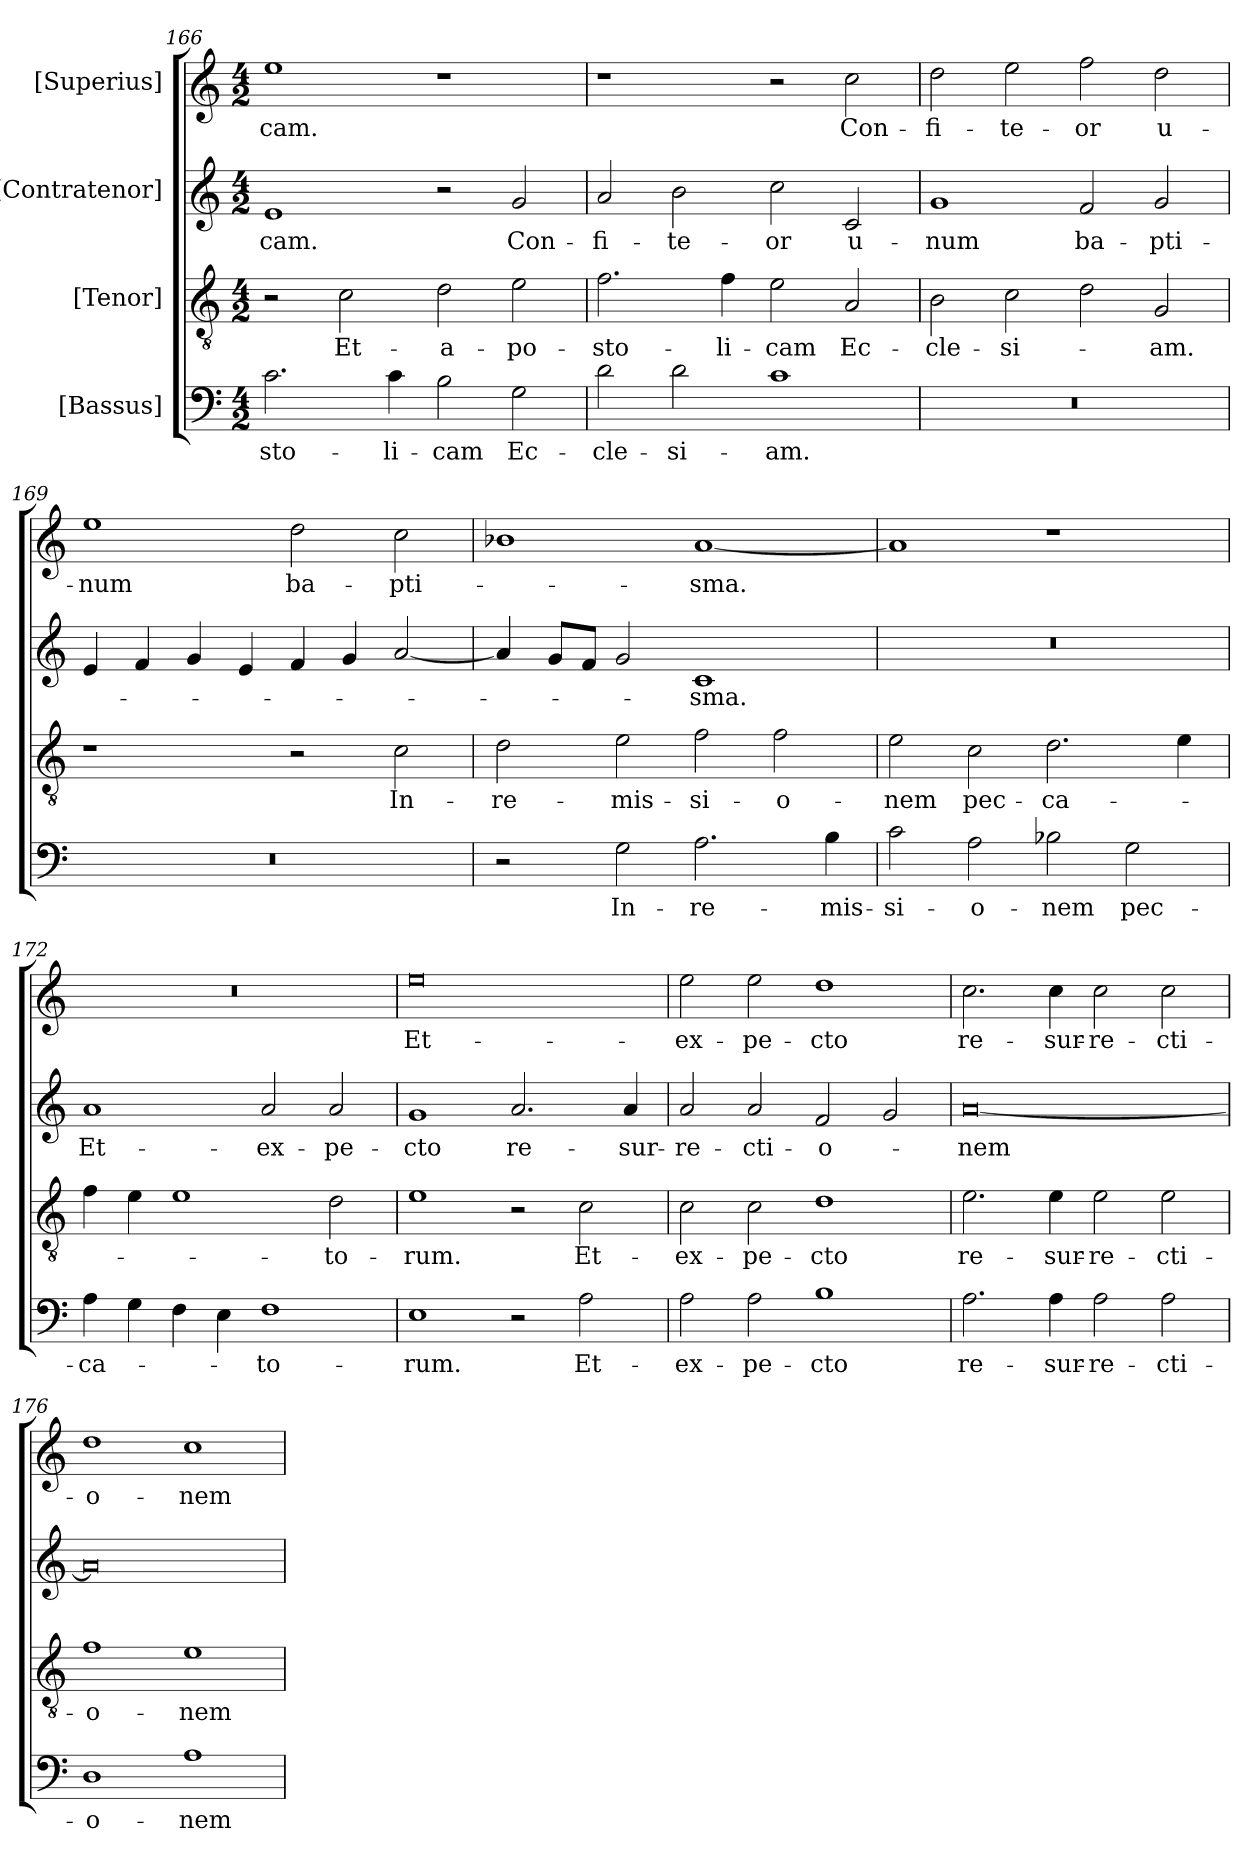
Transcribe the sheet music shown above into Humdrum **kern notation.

**kern	**text	**kern	**text	**kern	**text	**kern	**text
*part4	*part4	*part3	*part3	*part2	*part2	*part1	*part1
*staff4	*staff4	*staff3	*staff3	*staff2	*staff2	*staff1	*staff1
*I"[Bassus]	*	*I"[Tenor]	*	*I"[Contratenor]	*	*I"[Superius]	*
*clefF4	*	*clefGv2	*	*clefG2	*	*clefG2	*
*k[]	*	*k[]	*	*k[]	*	*k[]	*
*M4/2	*	*M4/2	*	*M4/2	*	*M4/2	*
=166	=166	=166	=166	=166	=166	=166	=166
2.c\	-sto-	2r	.	1e/	-cam.	1ee\	-cam.
.	.	2c\	Et-	.	.	.	.
4c\	-li-	.	.	.	.	.	.
2B\	-cam	2d\	a-	2r	.	1r	.
2G\	Ec-	2e\	-po-	2g/	Con-	.	.
=167	=167	=167	=167	=167	=167	=167	=167
2d\	-cle-	2.f\	-sto-	2a/	-fi-	1r	.
2d\	-si-	.	.	2b\	-te-	.	.
.	.	4f\	-li-	.	.	.	.
1c\	-am.	2e\	-cam	2cc\	-or	2r	.
.	.	2A/	Ec-	2c/	u-	2cc\	Con-
=168	=168	=168	=168	=168	=168	=168	=168
0r	.	2B\	-cle-	1g/	-num	2dd\	-fi-
.	.	2c\	-si-	.	.	2ee\	-te-
.	.	2d\	.	2f/	ba-	2ff\	-or
.	.	2G/	-am.	2g/	-pti-	2dd\	u-
=169	=169	=169	=169	=169	=169	=169	=169
0r	.	1r	.	4e/	.	1ee\	-num
.	.	.	.	4f/	.	.	.
.	.	.	.	4g/	.	.	.
.	.	.	.	4e/	.	.	.
.	.	2r	.	4f/	.	2dd\	ba-
.	.	.	.	4g/	.	.	.
.	.	2c\	In-	[2a/	.	2cc\	-pti-
=170	=170	=170	=170	=170	=170	=170	=170
2r	.	2d\	re-	4a/]	.	1b-X\	.
.	.	.	.	8g/L	.	.	.
.	.	.	.	8f/J	.	.	.
2G\	In-	2e\	-mis-	2g/	.	.	.
2.A\	re-	2f\	-si-	1c/	-sma.	[1a/	-sma.
.	.	2f\	-o-	.	.	.	.
4B\	-mis-	.	.	.	.	.	.
=171	=171	=171	=171	=171	=171	=171	=171
2c\	-si-	2e\	-nem	0r	.	1a/]	.
2A\	-o-	2c\	pec-	.	.	.	.
2B-X\	-nem	2.d\	-ca-	.	.	1r	.
2G\	pec-	.	.	.	.	.	.
.	.	4e\	.	.	.	.	.
=172	=172	=172	=172	=172	=172	=172	=172
4A\	-ca-	4f\	.	1a/	Et-	0r	.
4G\	.	4e\	.	.	.	.	.
4F\	.	1e\	.	.	.	.	.
4E\	.	.	.	.	.	.	.
1F\	-to-	.	.	2a/	ex-	.	.
.	.	2d\	-to-	2a/	-pe-	.	.
=173	=173	=173	=173	=173	=173	=173	=173
1E\	-rum.	1e\	-rum.	1g/	-cto	0ee\	Et-
2r	.	2r	.	2.a/	re-	.	.
2A\	Et-	2c\	Et-	.	.	.	.
.	.	.	.	4a/	-sur-	.	.
=174	=174	=174	=174	=174	=174	=174	=174
2A\	ex-	2c\	ex-	2a/	-re-	2ee\	ex-
2A\	-pe-	2c\	-pe-	2a/	-cti-	2ee\	-pe-
1B\	-cto	1d\	-cto	2f/	-o-	1dd\	-cto
.	.	.	.	2g/	.	.	.
=175	=175	=175	=175	=175	=175	=175	=175
2.A\	re-	2.e\	re-	[0a/	-nem	2.cc\	re-
4A\	-sur-	4e\	-sur-	.	.	4cc\	-sur-
2A\	-re-	2e\	-re-	.	.	2cc\	-re-
2A\	-cti-	2e\	-cti-	.	.	2cc\	-cti-
=176	=176	=176	=176	=176	=176	=176	=176
1D\	-o-	1f\	-o-	0a/]	.	1dd\	-o-
1A\	-nem	1e\	-nem	.	.	1cc\	-nem
=	=	=	=	=	=	=	=
*-	*-	*-	*-	*-	*-	*-	*-
